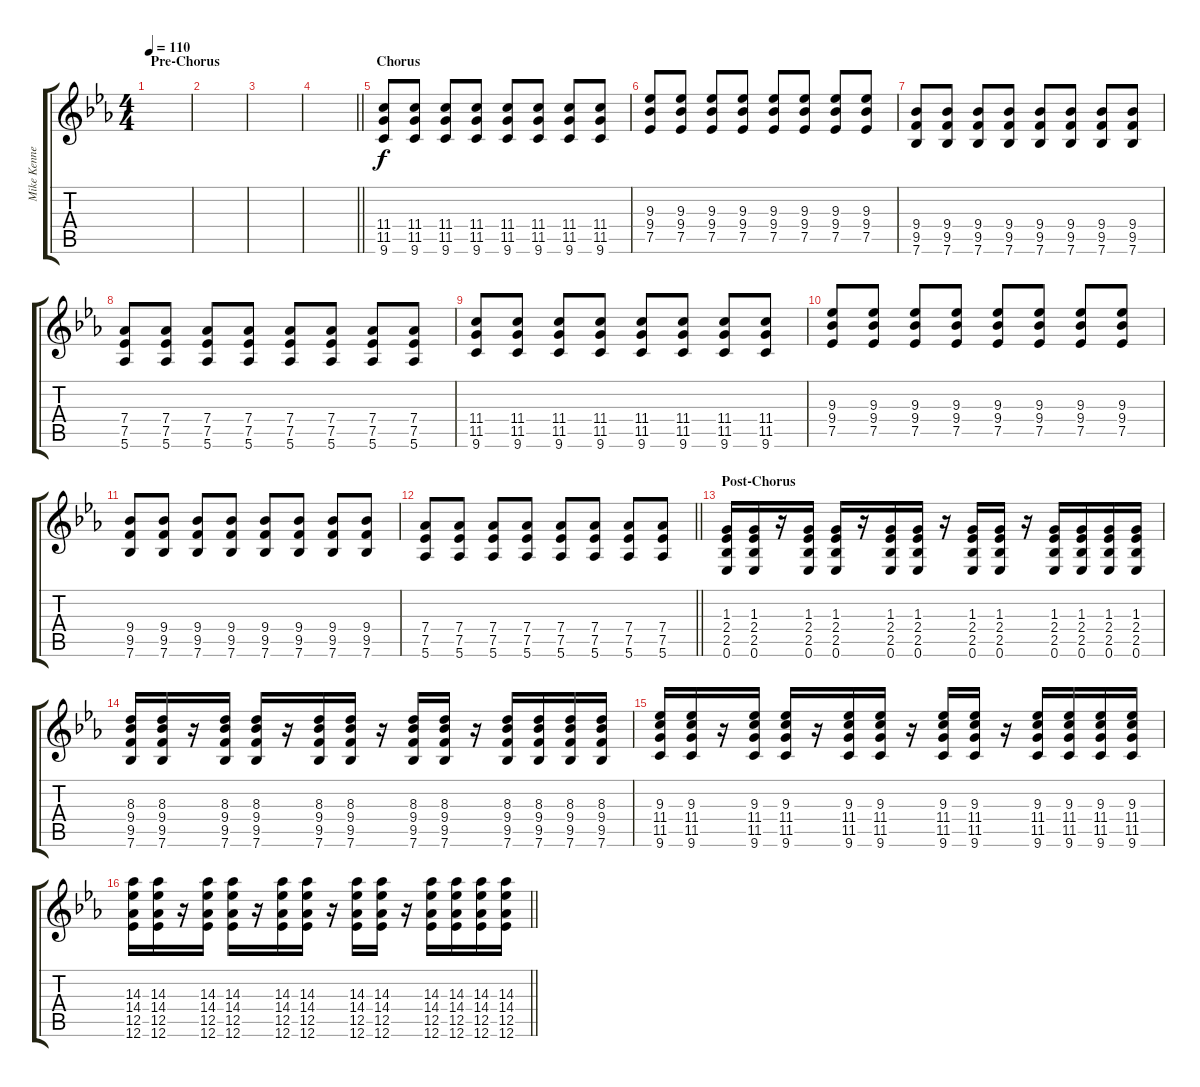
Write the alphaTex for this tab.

\track ("Mike Kennerty (Rhythm Guitar)" "Mike Kenne") {instrument overdrivenguitar}
\staff {score tabs}
\tuning (Eb4 Bb3 Gb3 Db3 Ab2 Eb2) {hide}
\ts (4 4)
\section ("" "Pre-Chorus")
\tempo 110
\clef g2
\ks eb
|
|
|
\barLineRight lightlight
|
\section ("" "Chorus")
(11.4 11.5 9.6).8 (11.4 11.5 9.6).8 (11.4 11.5 9.6).8 (11.4 11.5 9.6).8 (11.4 11.5 9.6).8 (11.4 11.5 9.6).8 (11.4 11.5 9.6).8 (11.4 11.5 9.6).8 |
(9.3 9.4 7.5).8 (9.3 9.4 7.5).8 (9.3 9.4 7.5).8 (9.3 9.4 7.5).8 (9.3 9.4 7.5).8 (9.3 9.4 7.5).8 (9.3 9.4 7.5).8 (9.3 9.4 7.5).8 |
(9.4 9.5 7.6).8 (9.4 9.5 7.6).8 (9.4 9.5 7.6).8 (9.4 9.5 7.6).8 (9.4 9.5 7.6).8 (9.4 9.5 7.6).8 (9.4 9.5 7.6).8 (9.4 9.5 7.6).8 |
(7.4 7.5 5.6).8 (7.4 7.5 5.6).8 (7.4 7.5 5.6).8 (7.4 7.5 5.6).8 (7.4 7.5 5.6).8 (7.4 7.5 5.6).8 (7.4 7.5 5.6).8 (7.4 7.5 5.6).8 |
(11.4 11.5 9.6).8 (11.4 11.5 9.6).8 (11.4 11.5 9.6).8 (11.4 11.5 9.6).8 (11.4 11.5 9.6).8 (11.4 11.5 9.6).8 (11.4 11.5 9.6).8 (11.4 11.5 9.6).8 |
(9.3 9.4 7.5).8 (9.3 9.4 7.5).8 (9.3 9.4 7.5).8 (9.3 9.4 7.5).8 (9.3 9.4 7.5).8 (9.3 9.4 7.5).8 (9.3 9.4 7.5).8 (9.3 9.4 7.5).8 |
(9.4 9.5 7.6).8 (9.4 9.5 7.6).8 (9.4 9.5 7.6).8 (9.4 9.5 7.6).8 (9.4 9.5 7.6).8 (9.4 9.5 7.6).8 (9.4 9.5 7.6).8 (9.4 9.5 7.6).8 |
\barLineRight lightlight
(7.4 7.5 5.6).8 (7.4 7.5 5.6).8 (7.4 7.5 5.6).8 (7.4 7.5 5.6).8 (7.4 7.5 5.6).8 (7.4 7.5 5.6).8 (7.4 7.5 5.6).8 (7.4 7.5 5.6).8 |
\section ("" "Post-Chorus")
(1.3 2.4 2.5 0.6).16 (1.3 2.4 2.5 0.6).16 r.16 (1.3 2.4 2.5 0.6).16 (1.3 2.4 2.5 0.6).16 r.16 (1.3 2.4 2.5 0.6).16 (1.3 2.4 2.5 0.6).16 r.16 (1.3 2.4 2.5 0.6).16 (1.3 2.4 2.5 0.6).16 r.16 (1.3 2.4 2.5 0.6).16 (1.3 2.4 2.5 0.6).16 (1.3 2.4 2.5 0.6).16 (1.3 2.4 2.5 0.6).16 |
(8.3 9.4 9.5 7.6).16 (8.3 9.4 9.5 7.6).16 r.16 (8.3 9.4 9.5 7.6).16 (8.3 9.4 9.5 7.6).16 r.16 (8.3 9.4 9.5 7.6).16 (8.3 9.4 9.5 7.6).16 r.16 (8.3 9.4 9.5 7.6).16 (8.3 9.4 9.5 7.6).16 r.16 (8.3 9.4 9.5 7.6).16 (8.3 9.4 9.5 7.6).16 (8.3 9.4 9.5 7.6).16 (8.3 9.4 9.5 7.6).16 |
(9.3 11.4 11.5 9.6).16 (9.3 11.4 11.5 9.6).16 r.16 (9.3 11.4 11.5 9.6).16 (9.3 11.4 11.5 9.6).16 r.16 (9.3 11.4 11.5 9.6).16 (9.3 11.4 11.5 9.6).16 r.16 (9.3 11.4 11.5 9.6).16 (9.3 11.4 11.5 9.6).16 r.16 (9.3 11.4 11.5 9.6).16 (9.3 11.4 11.5 9.6).16 (9.3 11.4 11.5 9.6).16 (9.3 11.4 11.5 9.6).16 |
\barLineRight lightlight
(14.3 14.4 12.5 12.6).16 (14.3 14.4 12.5 12.6).16 r.16 (14.3 14.4 12.5 12.6).16 (14.3 14.4 12.5 12.6).16 r.16 (14.3 14.4 12.5 12.6).16 (14.3 14.4 12.5 12.6).16 r.16 (14.3 14.4 12.5 12.6).16 (14.3 14.4 12.5 12.6).16 r.16 (14.3 14.4 12.5 12.6).16 (14.3 14.4 12.5 12.6).16 (14.3 14.4 12.5 12.6).16 (14.3 14.4 12.5 12.6).16
